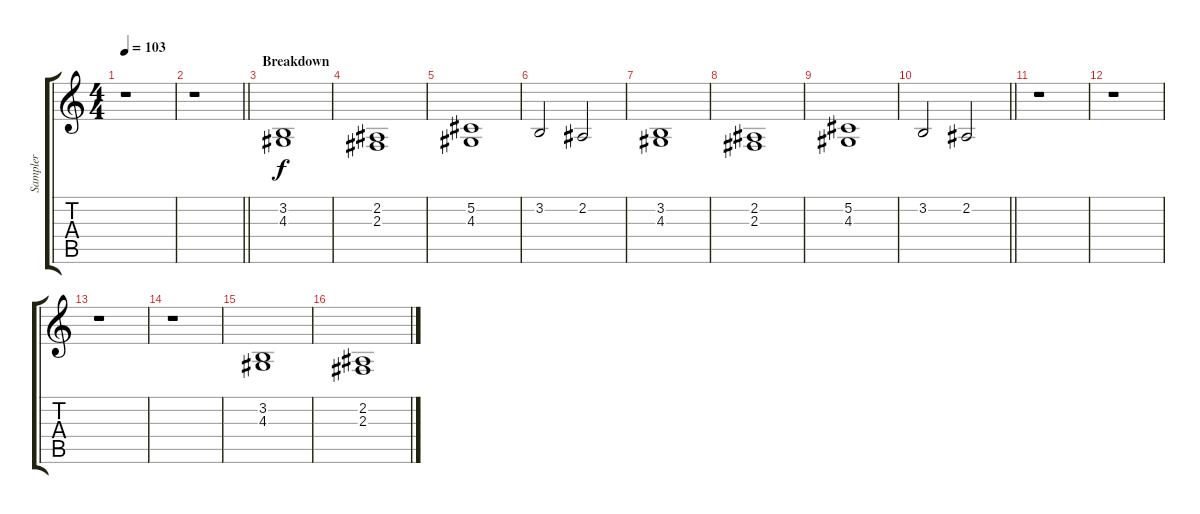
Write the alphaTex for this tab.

\track ("Sampler" "Sampler") {instrument pad2warm}
\staff {score tabs}
\tuning (Db4 Ab3 E3 B2 Gb2 Db2) {hide}
\ts (4 4)
\tempo 103
\clef g2
\ks c
r.1{dy f} |
\barLineRight lightlight
r.1 |
\section ("" "Breakdown")
(3.2 4.3).1 |
(2.2 2.3).1 |
(5.2 4.3).1 |
3.2.2 2.2.2 |
(3.2 4.3).1 |
(2.2 2.3).1 |
(5.2 4.3).1 |
\barLineRight lightlight
3.2.2 2.2.2 |
r.1 |
r.1 |
r.1 |
r.1 |
(3.2 4.3).1 |
(2.2 2.3).1
